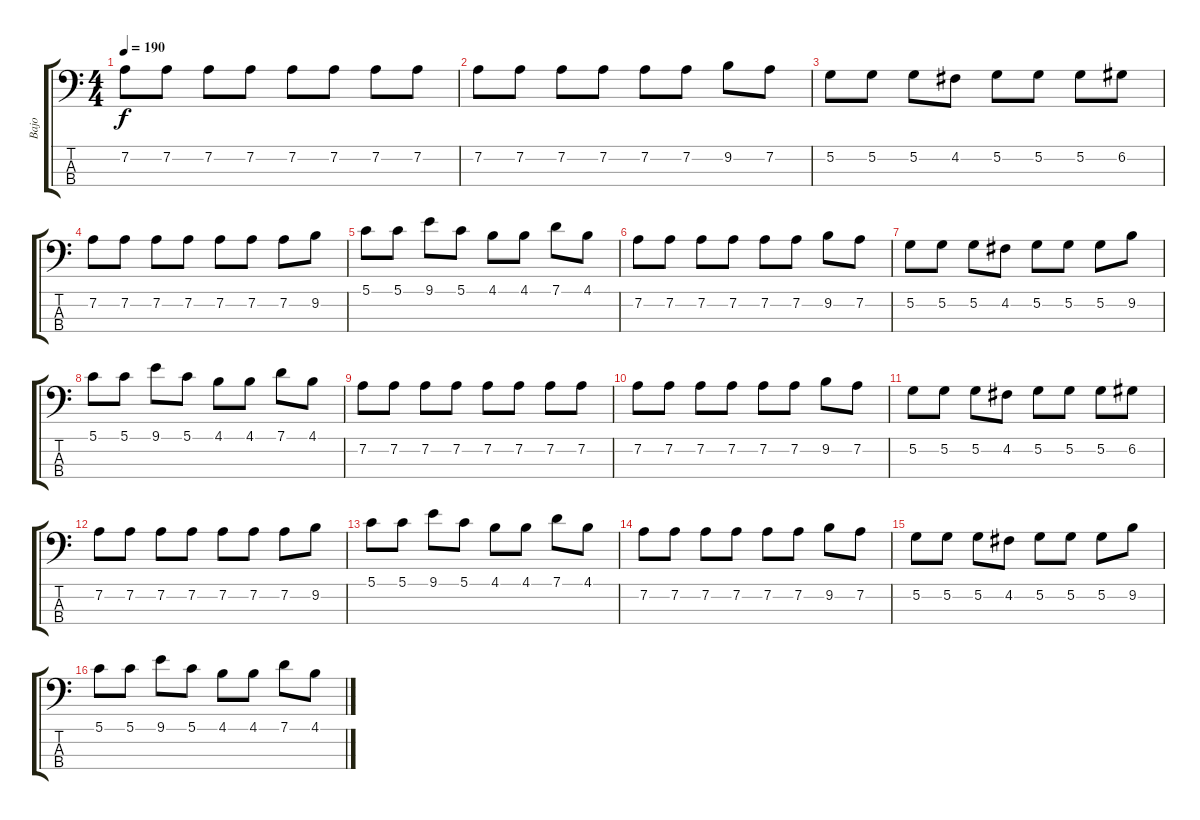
\track ("Bajo" "Bajo") {instrument electricbassfinger}
\staff {score tabs}
\tuning (G2 D2 A1 E1) {hide}
\ts (4 4)
\tempo 190
\clef f4
\ks c
7.2.8{dy f} 7.2.8 7.2.8 7.2.8 7.2.8 7.2.8 7.2.8 7.2.8 |
7.2.8 7.2.8 7.2.8 7.2.8 7.2.8 7.2.8 9.2.8 7.2.8 |
5.2.8 5.2.8 5.2.8 4.2.8 5.2.8 5.2.8 5.2.8 6.2.8 |
7.2.8 7.2.8 7.2.8 7.2.8 7.2.8 7.2.8 7.2.8 9.2.8 |
5.1.8 5.1.8 9.1.8 5.1.8 4.1.8 4.1.8 7.1.8 4.1.8 |
7.2.8 7.2.8 7.2.8 7.2.8 7.2.8 7.2.8 9.2.8 7.2.8 |
5.2.8 5.2.8 5.2.8 4.2.8 5.2.8 5.2.8 5.2.8 9.2.8 |
5.1.8 5.1.8 9.1.8 5.1.8 4.1.8 4.1.8 7.1.8 4.1.8 |
7.2.8 7.2.8 7.2.8 7.2.8 7.2.8 7.2.8 7.2.8 7.2.8 |
7.2.8 7.2.8 7.2.8 7.2.8 7.2.8 7.2.8 9.2.8 7.2.8 |
5.2.8 5.2.8 5.2.8 4.2.8 5.2.8 5.2.8 5.2.8 6.2.8 |
7.2.8 7.2.8 7.2.8 7.2.8 7.2.8 7.2.8 7.2.8 9.2.8 |
5.1.8 5.1.8 9.1.8 5.1.8 4.1.8 4.1.8 7.1.8 4.1.8 |
7.2.8 7.2.8 7.2.8 7.2.8 7.2.8 7.2.8 9.2.8 7.2.8 |
5.2.8 5.2.8 5.2.8 4.2.8 5.2.8 5.2.8 5.2.8 9.2.8 |
5.1.8 5.1.8 9.1.8 5.1.8 4.1.8 4.1.8 7.1.8 4.1.8
